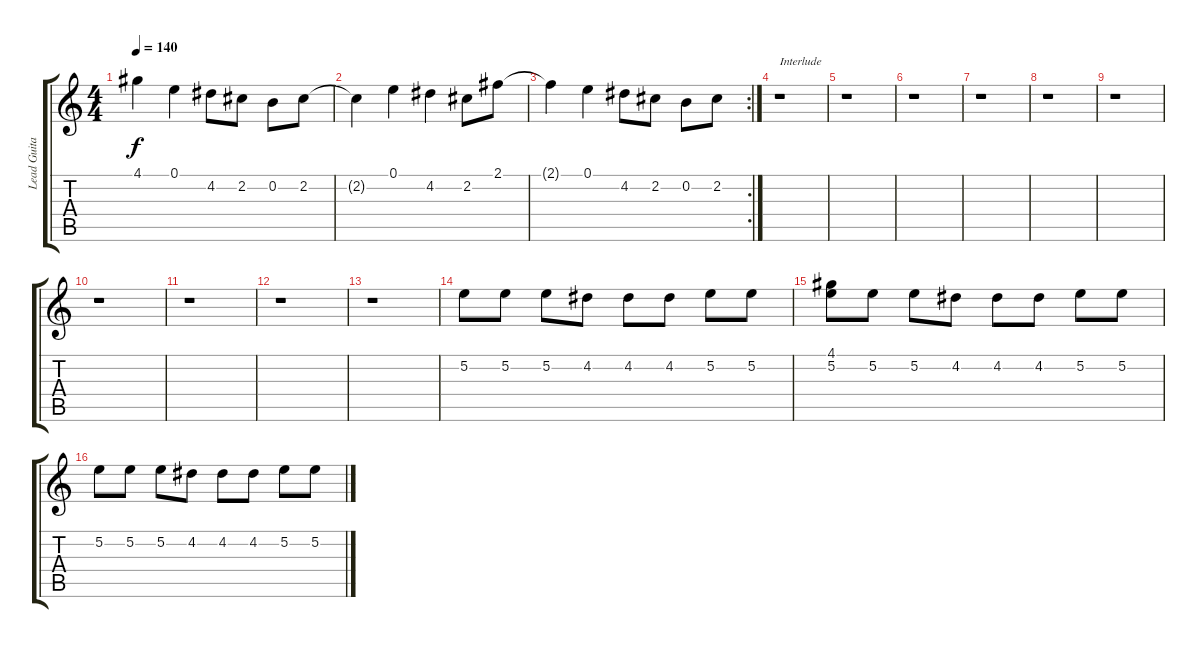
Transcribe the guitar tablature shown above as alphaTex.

\track ("Lead Guitar" "Lead Guita") {instrument electricguitarclean}
\staff {score tabs}
\tuning (E4 B3 G3 D3 A2 E2) {hide}
\ts (4 4)
\tempo 140
\clef g2
\ks c
4.1{t}.4{dy f} 0.1.4 4.2.8 2.2.8 0.2.8 2.2.8 |
2.2{t}.4 0.1.4 4.2.4 2.2.8 2.1.8 |
\rc 2
2.1{t}.4 0.1.4 4.2.8 2.2.8 0.2.8 2.2.8 |
r.1{txt "Interlude"} |
r.1 |
r.1 |
r.1 |
r.1 |
r.1 |
r.1 |
r.1 |
r.1 |
r.1 |
5.2.8 5.2.8 5.2.8 4.2.8 4.2.8 4.2.8 5.2.8 5.2.8 |
(4.1 5.2).8 5.2.8 5.2.8 4.2.8 4.2.8 4.2.8 5.2.8 5.2.8 |
5.2.8 5.2.8 5.2.8 4.2.8 4.2.8 4.2.8 5.2.8 5.2.8
